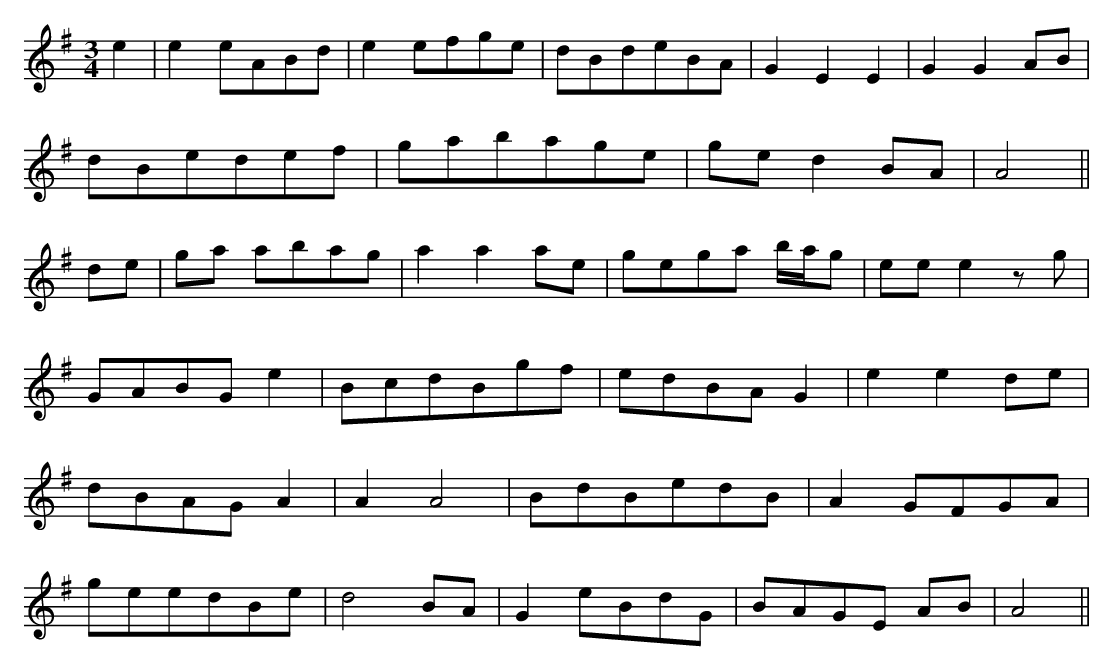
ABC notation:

X:1
M:3/4
K:G
e2|e2 eABd|e2 efge|dBdeBA|G2 E2 E2|G2 G2 AB|
dBedef|gabage|ge d2 BA|A4||
de|ga abag|a2 a2 ae|gega b/a/g|ee e2 zg|
GABG e2|BcdBgf|edBA G2|e2 e2 de|
dBAG A2|A2 A4|BdBedB|A2 GFGA|
geedBe|d4 BA|G2 eBdG|BAGE AB|A4||
